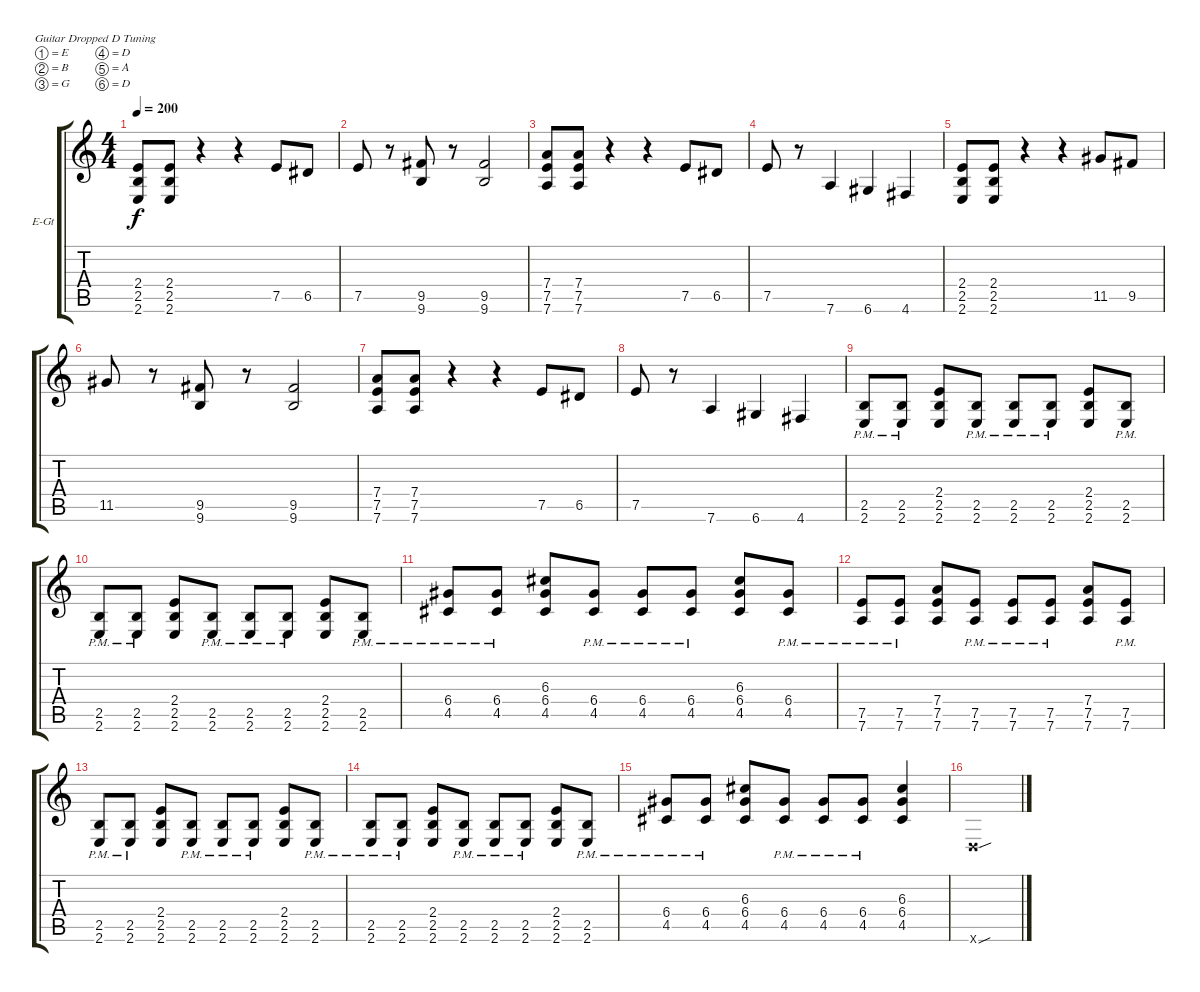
\bracketExtendMode groupsimilarinstruments
\firstSystemTrackNameOrientation horizontal
\otherSystemsTrackNameOrientation horizontal
\track ("Dave" "E-Gt") {instrument distortionguitar}
\staff {score tabs}
\tuning (E4 B3 G3 D3 A2 D2)
\ts (4 4)
\tempo 200
\clef g2
\ks c
(2.4 2.5 2.6).8{dy f} (2.4 2.5 2.6).8 r.4 r.4 7.5.8 6.5.8 |
7.5.8 r.8 (9.5 9.6).8 r.8 (9.5 9.6).2 |
(7.4 7.5 7.6).8 (7.4 7.5 7.6).8 r.4 r.4 7.5.8 6.5.8 |
7.5.8 r.8 7.6.4 6.6.4 4.6.4 |
(2.4 2.5 2.6).8 (2.4 2.5 2.6).8 r.4 r.4 11.5.8 9.5.8 |
11.5.8 r.8 (9.5 9.6).8 r.8 (9.5 9.6).2 |
(7.4 7.5 7.6).8 (7.4 7.5 7.6).8 r.4 r.4 7.5.8 6.5.8 |
7.5.8 r.8 7.6.4 6.6.4 4.6.4 |
(2.5{pm} 2.6{pm}).8 (2.5{pm} 2.6{pm}).8 (2.4 2.5 2.6).8 (2.5{pm} 2.6{pm}).8 (2.5{pm} 2.6{pm}).8 (2.5{pm} 2.6{pm}).8 (2.4 2.5 2.6).8 (2.5{pm} 2.6{pm}).8 |
(2.5{pm} 2.6{pm}).8 (2.5{pm} 2.6{pm}).8 (2.4 2.5 2.6).8 (2.5{pm} 2.6{pm}).8 (2.5{pm} 2.6{pm}).8 (2.5{pm} 2.6{pm}).8 (2.4 2.5 2.6).8 (2.5{pm} 2.6{pm}).8 |
(6.4{pm} 4.5{pm}).8 (6.4{pm} 4.5{pm}).8 (6.3 6.4 4.5).8 (6.4{pm} 4.5{pm}).8 (6.4{pm} 4.5{pm}).8 (6.4{pm} 4.5{pm}).8 (6.3 6.4 4.5).8 (6.4{pm} 4.5{pm}).8 |
(7.5{pm} 7.6).8 (7.5{pm} 7.6).8 (7.4 7.5 7.6).8 (7.5{pm} 7.6).8 (7.5{pm} 7.6).8 (7.5{pm} 7.6).8 (7.4 7.5 7.6).8 (7.5{pm} 7.6).8 |
(2.5{pm} 2.6{pm}).8 (2.5{pm} 2.6{pm}).8 (2.4 2.5 2.6).8 (2.5{pm} 2.6{pm}).8 (2.5{pm} 2.6{pm}).8 (2.5{pm} 2.6{pm}).8 (2.4 2.5 2.6).8 (2.5{pm} 2.6{pm}).8 |
(2.5{pm} 2.6{pm}).8 (2.5{pm} 2.6{pm}).8 (2.4 2.5 2.6).8 (2.5{pm} 2.6{pm}).8 (2.5{pm} 2.6{pm}).8 (2.5{pm} 2.6{pm}).8 (2.4 2.5 2.6).8 (2.5{pm} 2.6{pm}).8 |
(6.4{pm} 4.5{pm}).8 (6.4{pm} 4.5{pm}).8 (6.3 6.4 4.5).8 (6.4{pm} 4.5{pm}).8 (6.4{pm} 4.5{pm}).8 (6.4{pm} 4.5{pm}).8 (6.3 6.4 4.5).4 |
0.6{sou x}.1
